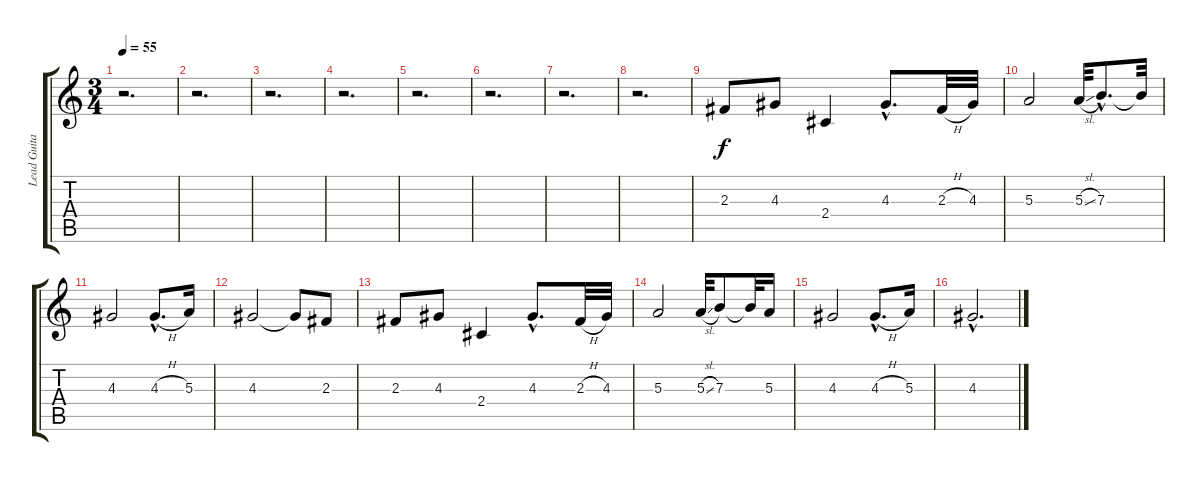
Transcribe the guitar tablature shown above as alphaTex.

\track ("Lead Guitar (Distortion)" "Lead Guita") {instrument overdrivenguitar}
\staff {score tabs}
\tuning (Db4 Ab3 E3 B2 Gb2 Db2) {hide}
\ts (3 4)
\tempo 55
\clef g2
\ks c
r.2{d dy f instrument overdrivenguitar} |
r.2{d} |
r.2{d} |
r.2{d} |
r.2{d} |
r.2{d} |
r.2{d} |
r.2{d} |
2.3.8 4.3.8 2.4.4 4.3{hac}.8{d} 2.3{h}.32 4.3.32 |
5.3.2 5.3{sl}.32 7.3{hac}.8{d} 7.3{t}.32 |
4.3.2 4.3{h hac}.8{d} 5.3.16 |
4.3.2 4.3{t}.8 2.3.8 |
2.3.8 4.3.8 2.4.4 4.3{hac}.8{d} 2.3{h}.32 4.3.32 |
5.3.2 5.3{sl}.32 7.3.8 7.3{t}.32 5.3.16 |
4.3.2 4.3{h hac}.8{d} 5.3.16 |
4.3{hac}.2{d}
